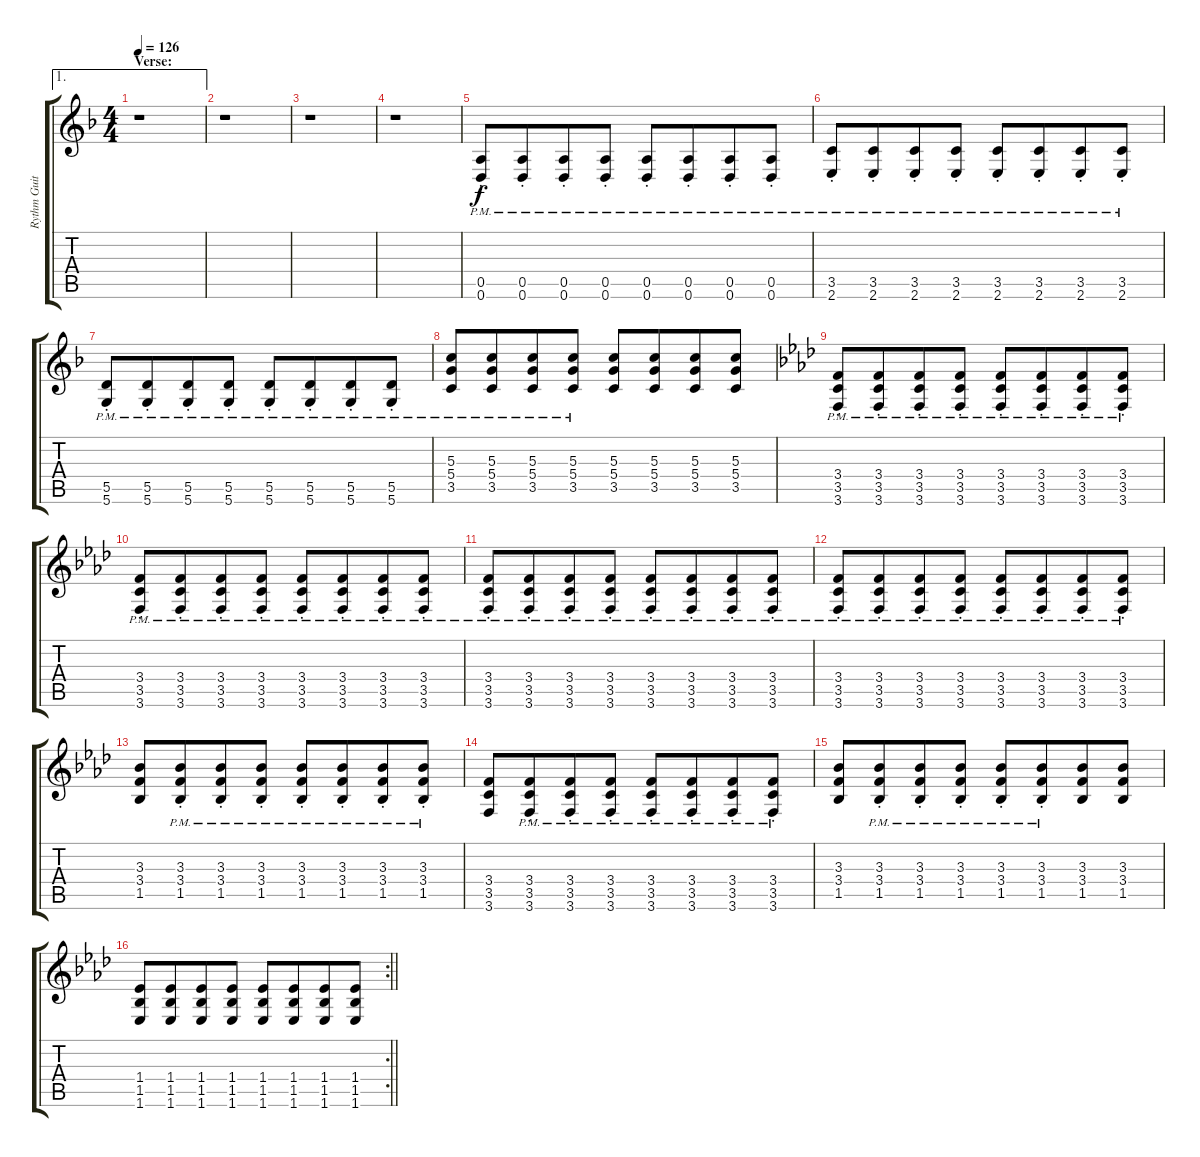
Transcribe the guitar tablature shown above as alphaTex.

\track ("Rythm Guitar" "Rythm Guit") {instrument distortionguitar}
\staff {score tabs}
\tuning (E4 B3 G3 D3 A2 D2) {hide}
\ae 1
\ts (4 4)
\section ("" "Verse:")
\tempo 126
\clef g2
\ks dminor
r.1{dy f} |
r.1 |
r.1 |
r.1 |
(0.5{pm st} 0.6{pm st}).8 (0.5{pm st} 0.6{pm st}).8{beam merge} (0.5{pm st} 0.6{pm st}).8 (0.5{pm st} 0.6{pm st}).8 (0.5{pm st} 0.6{pm st}).8 (0.5{pm st} 0.6{pm st}).8{beam merge} (0.5{pm st} 0.6{pm st}).8 (0.5{pm st} 0.6{pm st}).8 |
(3.5{pm st} 2.6{pm st}).8 (3.5{pm st} 2.6{pm st}).8{beam merge} (3.5{pm st} 2.6{pm st}).8 (3.5{pm st} 2.6{pm st}).8 (3.5{pm st} 2.6{pm st}).8 (3.5{pm st} 2.6{pm st}).8{beam merge} (3.5{pm st} 2.6{pm st}).8 (3.5{pm st} 2.6{pm st}).8 |
(5.5 5.6{pm st}).8 (5.5 5.6{pm st}).8{beam merge} (5.5{pm st} 5.6{pm st}).8 (5.5{pm st} 5.6{pm st}).8 (5.5{pm st} 5.6{pm st}).8 (5.5{pm st} 5.6{pm st}).8{beam merge} (5.5{pm st} 5.6{pm st}).8 (5.5{pm st} 5.6{pm st}).8 |
(5.3{pm} 5.4{pm} 3.5{pm}).8 (5.3{pm} 5.4{pm} 3.5{pm}).8{beam merge} (5.3{pm} 5.4{pm} 3.5{pm}).8 (5.3{pm} 5.4{pm} 3.5{pm}).8 (5.3 5.4 3.5).8 (5.3 5.4 3.5).8{beam merge} (5.3 5.4 3.5).8 (5.3 5.4 3.5).8 |
\ks fminor
(3.4{pm st} 3.5{pm st} 3.6{pm st}).8 (3.4{pm st} 3.5{pm st} 3.6{pm st}).8{beam merge} (3.4{pm st} 3.5{pm st} 3.6{pm st}).8 (3.4{pm st} 3.5{pm st} 3.6{pm st}).8 (3.4{pm st} 3.5{pm st} 3.6{pm st}).8 (3.4{pm st} 3.5{pm st} 3.6{pm st}).8{beam merge} (3.4{pm st} 3.5{pm st} 3.6{pm st}).8 (3.4{pm st} 3.5{pm st} 3.6{pm st}).8 |
(3.4{pm st} 3.5{pm st} 3.6{pm st}).8 (3.4{pm st} 3.5{pm st} 3.6{pm st}).8{beam merge} (3.4{pm st} 3.5{pm st} 3.6{pm st}).8 (3.4{pm st} 3.5{pm st} 3.6{pm st}).8 (3.4{pm st} 3.5{pm st} 3.6{pm st}).8 (3.4{pm st} 3.5{pm st} 3.6{pm st}).8{beam merge} (3.4{pm st} 3.5{pm st} 3.6{pm st}).8 (3.4{pm st} 3.5{pm st} 3.6{pm st}).8 |
(3.4{pm st} 3.5{pm st} 3.6{pm st}).8 (3.4{pm st} 3.5{pm st} 3.6{pm st}).8{beam merge} (3.4{pm st} 3.5{pm st} 3.6{pm st}).8 (3.4{pm st} 3.5{pm st} 3.6{pm st}).8 (3.4{pm st} 3.5{pm st} 3.6{pm st}).8 (3.4{pm st} 3.5{pm st} 3.6{pm st}).8{beam merge} (3.4{pm st} 3.5{pm st} 3.6{pm st}).8 (3.4{pm st} 3.5{pm st} 3.6{pm st}).8 |
(3.4{pm st} 3.5{pm st} 3.6{pm st}).8 (3.4{pm st} 3.5{pm st} 3.6{pm st}).8{beam merge} (3.4{pm st} 3.5{pm st} 3.6{pm st}).8 (3.4{pm st} 3.5{pm st} 3.6{pm st}).8 (3.4{pm st} 3.5{pm st} 3.6{pm st}).8 (3.4{pm st} 3.5{pm st} 3.6{pm st}).8{beam merge} (3.4{pm st} 3.5{pm st} 3.6{pm st}).8 (3.4{pm st} 3.5{pm st} 3.6{pm st}).8 |
(3.3 3.4 1.5).8 (3.3{pm st} 3.4{pm st} 1.5{pm st}).8{beam merge} (3.3{pm st} 3.4{pm st} 1.5{pm st}).8 (3.3{pm st} 3.4{pm st} 1.5{pm st}).8 (3.3{pm st} 3.4{pm st} 1.5{pm st}).8 (3.3{pm st} 3.4{pm st} 1.5{pm st}).8{beam merge} (3.3{pm st} 3.4{pm st} 1.5{pm st}).8 (3.3{pm st} 3.4{pm st} 1.5{pm st}).8 |
(3.4 3.5 3.6).8 (3.4{pm st} 3.5{pm st} 3.6{pm st}).8{beam merge} (3.4{pm st} 3.5{pm st} 3.6{pm st}).8 (3.4{pm st} 3.5{pm st} 3.6{pm st}).8 (3.4{pm st} 3.5{pm st} 3.6{pm st}).8 (3.4{pm st} 3.5{pm st} 3.6{pm st}).8{beam merge} (3.4{pm st} 3.5{pm st} 3.6{pm st}).8 (3.4{pm st} 3.5{pm st} 3.6{pm st}).8 |
(3.3 3.4 1.5).8 (3.3{pm st} 3.4{pm st} 1.5{pm st}).8{beam merge} (3.3{pm st} 3.4{pm st} 1.5{pm st}).8 (3.3{pm st} 3.4{pm st} 1.5{pm st}).8 (3.3{pm st} 3.4{pm st} 1.5{pm st}).8 (3.3{pm st} 3.4{pm st} 1.5{pm st}).8{beam merge} (3.3 3.4 1.5).8 (3.3 3.4 1.5).8 |
\rc 2
\barLineRight lightlight
(1.4 1.5 1.6).8 (1.4 1.5 1.6).8{beam merge} (1.4 1.5 1.6).8 (1.4 1.5 1.6).8 (1.4 1.5 1.6).8 (1.4 1.5 1.6).8{beam merge} (1.4 1.5 1.6).8 (1.4 1.5 1.6).8
